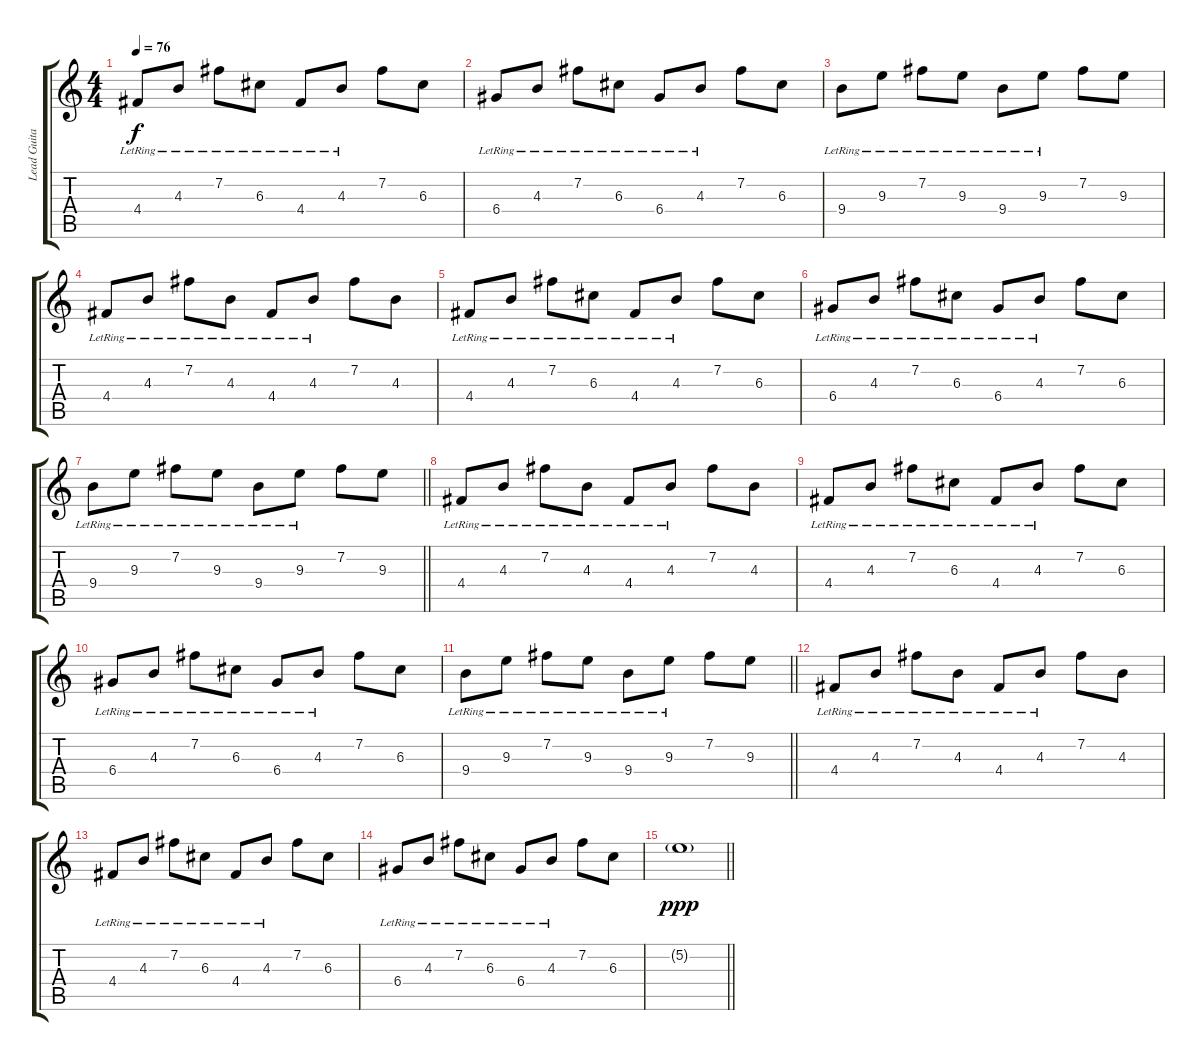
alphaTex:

\track ("Lead Guitar 1" "Lead Guita") {instrument distortionguitar}
\staff {score tabs}
\tuning (E4 B3 G3 D3 A2 E2) {hide}
\ts (4 4)
\tempo 76
\clef g2
\ks c
4.4{lr}.8{dy f} 4.3{lr}.8 7.2{lr}.8 6.3{lr}.8 4.4{lr}.8 4.3{lr}.8 7.2.8 6.3.8 |
6.4{lr}.8 4.3{lr}.8 7.2{lr}.8 6.3{lr}.8 6.4{lr}.8 4.3{lr}.8 7.2.8 6.3.8 |
9.4{lr}.8 9.3{lr}.8 7.2{lr}.8 9.3{lr}.8 9.4{lr}.8 9.3{lr}.8 7.2.8 9.3.8 |
4.4{lr}.8 4.3{lr}.8 7.2{lr}.8 4.3{lr}.8 4.4{lr}.8 4.3{lr}.8 7.2.8 4.3.8 |
4.4{lr}.8 4.3{lr}.8 7.2{lr}.8 6.3{lr}.8 4.4{lr}.8 4.3{lr}.8 7.2.8 6.3.8 |
6.4{lr}.8 4.3{lr}.8 7.2{lr}.8 6.3{lr}.8 6.4{lr}.8 4.3{lr}.8 7.2.8 6.3.8 |
\barLineRight lightlight
9.4{lr}.8 9.3{lr}.8 7.2{lr}.8 9.3{lr}.8 9.4{lr}.8 9.3{lr}.8 7.2.8 9.3.8 |
4.4{lr}.8 4.3{lr}.8 7.2{lr}.8 4.3{lr}.8 4.4{lr}.8 4.3{lr}.8 7.2.8 4.3.8 |
4.4{lr}.8 4.3{lr}.8 7.2{lr}.8 6.3{lr}.8 4.4{lr}.8 4.3{lr}.8 7.2.8 6.3.8 |
6.4{lr}.8 4.3{lr}.8 7.2{lr}.8 6.3{lr}.8 6.4{lr}.8 4.3{lr}.8 7.2.8 6.3.8 |
\barLineRight lightlight
9.4{lr}.8 9.3{lr}.8 7.2{lr}.8 9.3{lr}.8 9.4{lr}.8 9.3{lr}.8 7.2.8 9.3.8 |
4.4{lr}.8 4.3{lr}.8 7.2{lr}.8 4.3{lr}.8 4.4{lr}.8 4.3{lr}.8 7.2.8 4.3.8 |
4.4{lr}.8 4.3{lr}.8 7.2{lr}.8 6.3{lr}.8 4.4{lr}.8 4.3{lr}.8 7.2.8 6.3.8 |
6.4{lr}.8 4.3{lr}.8 7.2{lr}.8 6.3{lr}.8 6.4{lr}.8 4.3{lr}.8 7.2.8 6.3.8 |
\barLineRight lightlight
5.2{g}.1{dy ppp}
